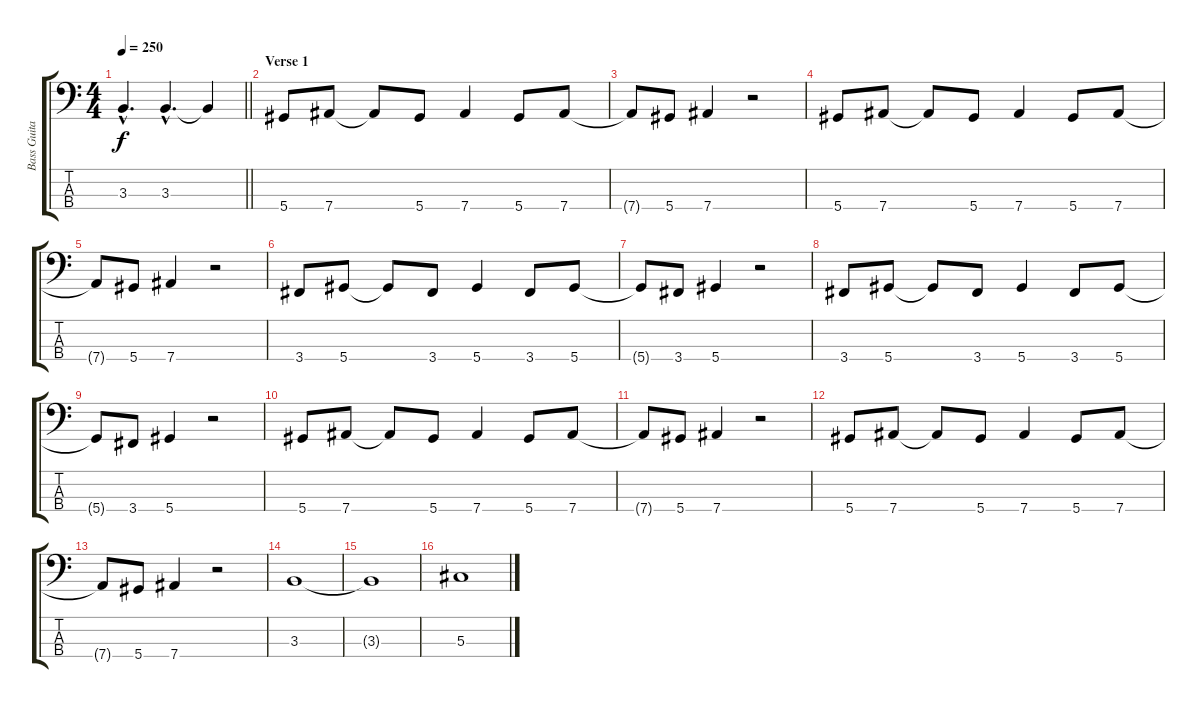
\track ("Bass Guitar" "Bass Guita") {instrument electricbassfinger}
\staff {score tabs}
\tuning (Gb2 Db2 Ab1 Eb1) {hide}
\ts (4 4)
\tempo 250
\clef f4
\barLineRight lightlight
\ks c
3.3{hac}.4{d dy f} 3.3{hac}.4{d} 3.3{t}.4 |
\section ("" "Verse 1")
5.4.8 7.4.8 7.4{t}.8 5.4.8 7.4.4 5.4.8 7.4.8 |
7.4{t}.8 5.4.8 7.4.4 r.2 |
5.4.8 7.4.8 7.4{t}.8 5.4.8 7.4.4 5.4.8 7.4.8 |
7.4{t}.8 5.4.8 7.4.4 r.2 |
3.4.8 5.4.8 5.4{t}.8 3.4.8 5.4.4 3.4.8 5.4.8 |
5.4{t}.8 3.4.8 5.4.4 r.2 |
3.4.8 5.4.8 5.4{t}.8 3.4.8 5.4.4 3.4.8 5.4.8 |
5.4{t}.8 3.4.8 5.4.4 r.2 |
5.4.8 7.4.8 7.4{t}.8 5.4.8 7.4.4 5.4.8 7.4.8 |
7.4{t}.8 5.4.8 7.4.4 r.2 |
5.4.8 7.4.8 7.4{t}.8 5.4.8 7.4.4 5.4.8 7.4.8 |
7.4{t}.8 5.4.8 7.4.4 r.2 |
3.3.1 |
3.3{t}.1 |
5.3.1
